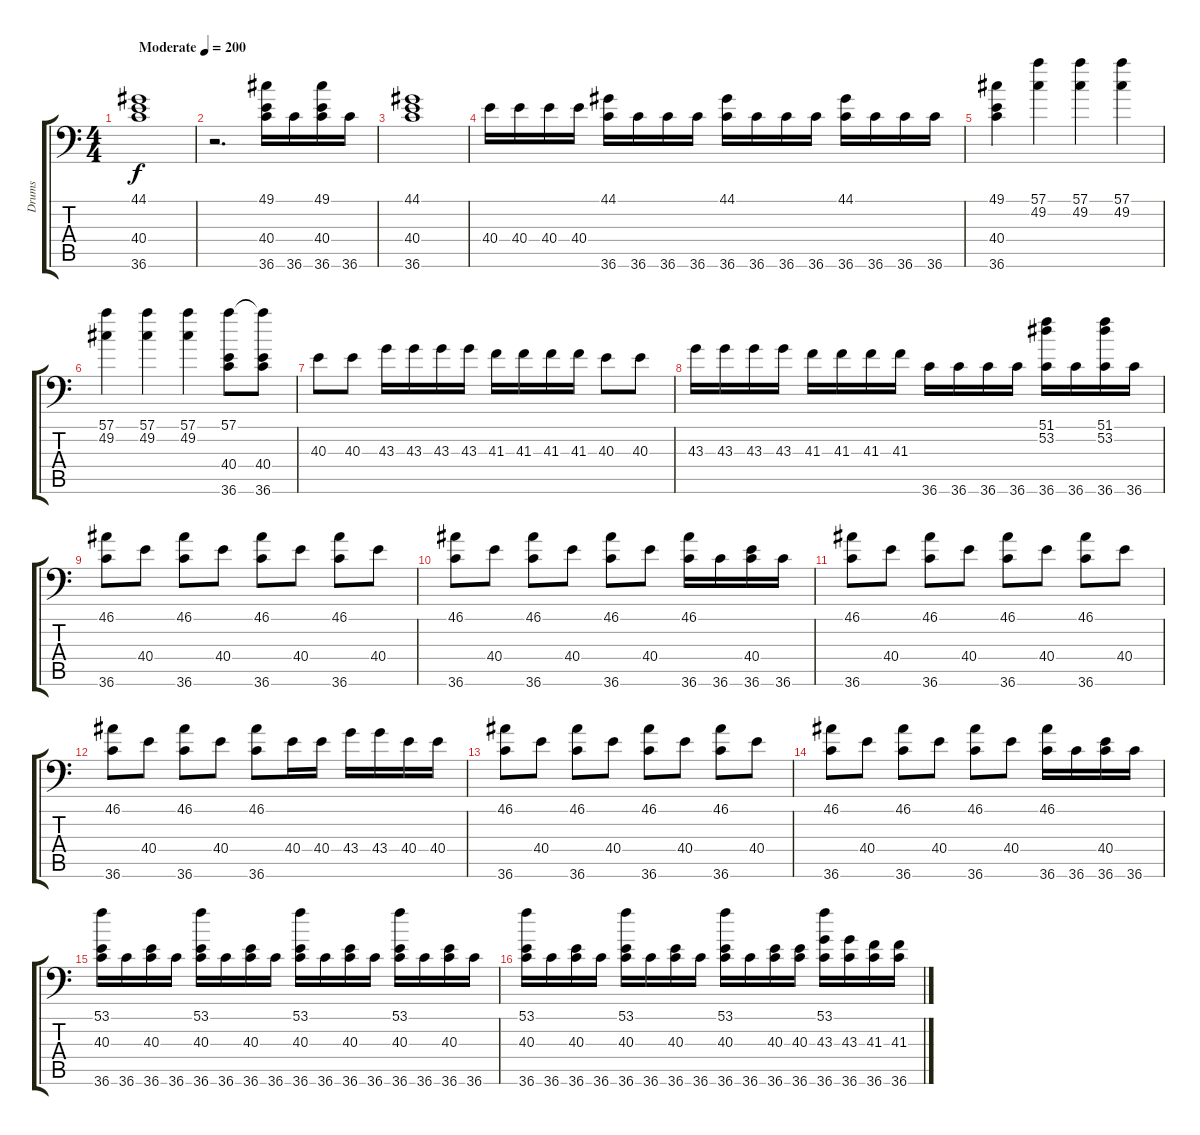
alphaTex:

\track ("Drums" "Drums") {instrument acousticgrandpiano}
\staff {score tabs}
\tuning (C-1 C-1 C-1 C-1 C-1 C-1) {hide}
\ts (4 4)
\tempo (200 "Moderate")
\clef f4
\ks c
(44.1 40.4 36.6).1{dy f instrument acousticgrandpiano} |
r.2{d} (49.1 40.4 36.6).16 36.6.16 (49.1 40.4 36.6).16 36.6.16 |
(44.1 40.4 36.6).1 |
40.4.16 40.4.16 40.4.16 40.4.16 (44.1 36.6).16 36.6.16 36.6.16 36.6.16 (44.1 36.6).16 36.6.16 36.6.16 36.6.16 (44.1 36.6).16 36.6.16 36.6.16 36.6.16 |
(49.1 40.4 36.6).4 (57.1 49.2).4 (57.1 49.2).4 (57.1 49.2).4 |
(57.1 49.2).4 (57.1 49.2).4 (57.1 49.2).4 (57.1 40.4 36.6).8 (57.1{t} 40.4 36.6).8 |
40.3.8 40.3.8 43.3.16 43.3.16 43.3.16 43.3.16 41.3.16 41.3.16 41.3.16 41.3.16 40.3.8 40.3.8 |
43.3.16 43.3.16 43.3.16 43.3.16 41.3.16 41.3.16 41.3.16 41.3.16 36.6.16 36.6.16 36.6.16 36.6.16 (51.1 53.2 36.6).16 36.6.16 (51.1 53.2 36.6).16 36.6.16 |
(46.1 36.6).8 40.4.8 (46.1 36.6).8 40.4.8 (46.1 36.6).8 40.4.8 (46.1 36.6).8 40.4.8 |
(46.1 36.6).8 40.4.8 (46.1 36.6).8 40.4.8 (46.1 36.6).8 40.4.8 (46.1 36.6).16 36.6.16 (40.4 36.6).16 36.6.16 |
(46.1 36.6).8 40.4.8 (46.1 36.6).8 40.4.8 (46.1 36.6).8 40.4.8 (46.1 36.6).8 40.4.8 |
(46.1 36.6).8 40.4.8 (46.1 36.6).8 40.4.8 (46.1 36.6).8 40.4.16 40.4.16 43.4.16 43.4.16 40.4.16 40.4.16 |
(46.1 36.6).8 40.4.8 (46.1 36.6).8 40.4.8 (46.1 36.6).8 40.4.8 (46.1 36.6).8 40.4.8 |
(46.1 36.6).8 40.4.8 (46.1 36.6).8 40.4.8 (46.1 36.6).8 40.4.8 (46.1 36.6).16 36.6.16 (40.4 36.6).16 36.6.16 |
(53.1 40.3 36.6).16 36.6.16 (40.3 36.6).16 36.6.16 (53.1 40.3 36.6).16 36.6.16 (40.3 36.6).16 36.6.16 (53.1 40.3 36.6).16 36.6.16 (40.3 36.6).16 36.6.16 (53.1 40.3 36.6).16 36.6.16 (40.3 36.6).16 36.6.16 |
(53.1 40.3 36.6).16 36.6.16 (40.3 36.6).16 36.6.16 (53.1 40.3 36.6).16 36.6.16 (40.3 36.6).16 36.6.16 (53.1 40.3 36.6).16 36.6.16 (40.3 36.6).16 (40.3 36.6).16 (53.1 43.3 36.6).16 (43.3 36.6).16 (41.3 36.6).16 (41.3 36.6).16
